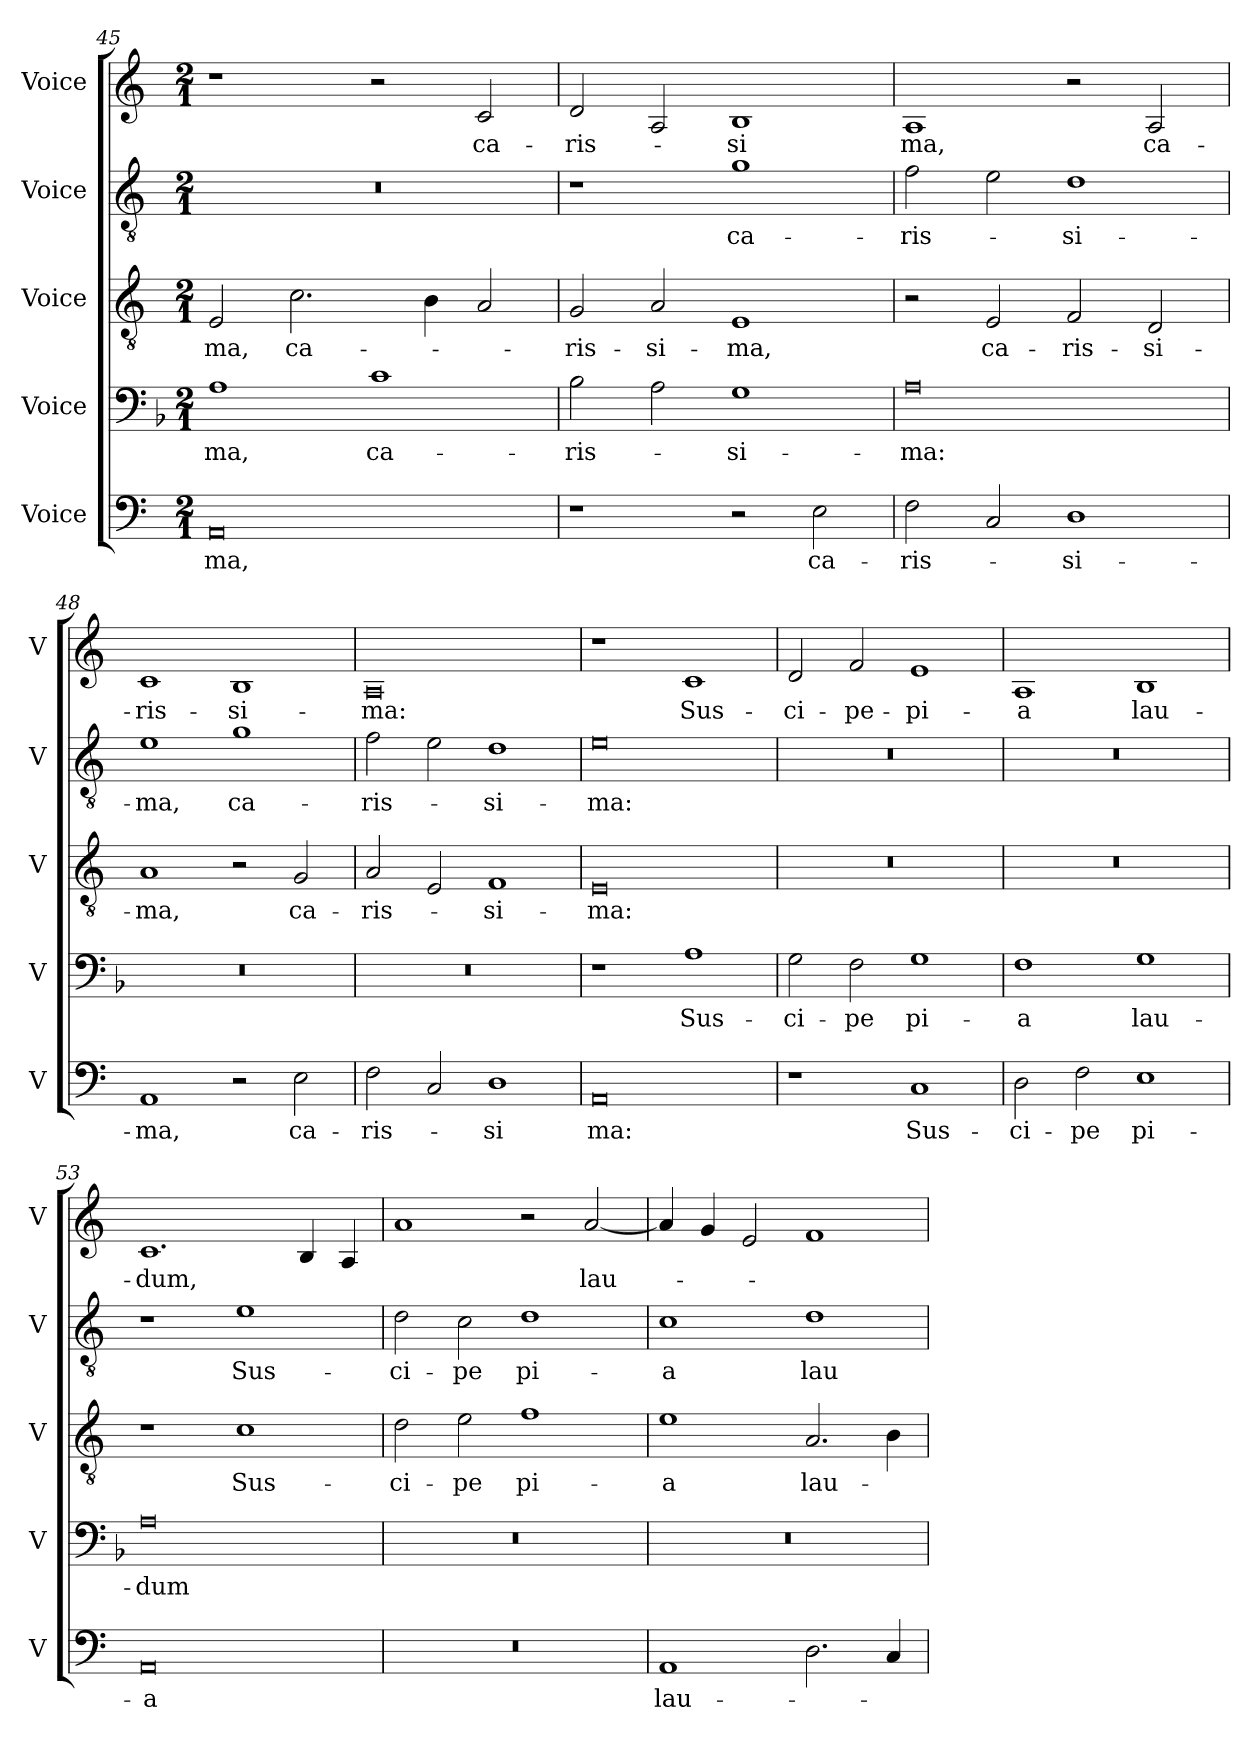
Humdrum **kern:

**kern	**text	**kern	**text	**kern	**text	**kern	**text	**kern	**text
*part5	*part5	*part4	*part4	*part3	*part3	*part2	*part2	*part1	*part1
*staff5	*staff5	*staff4	*staff4	*staff3	*staff3	*staff2	*staff2	*staff1	*staff1
*I"Voice	*	*I"Voice	*	*I"Voice	*	*I"Voice	*	*I"Voice	*
*I'V	*	*I'V	*	*I'V	*	*I'V	*	*I'V	*
!!LO:LB:g=z
*clefF4	*	*clefF4	*	*clefGv2	*	*clefGv2	*	*clefG2	*
*k[]	*	*k[b-]	*	*k[]	*	*k[]	*	*k[]	*
*M2/1	*	*M2/1	*	*M2/1	*	*M2/1	*	*M2/1	*
=45	=45	=45	=45	=45	=45	=45	=45	=45	=45
!	!LO:LY:b	!	!LO:LY:b	!	!LO:LY:b	!	!	!	!
0AA	-ma,	1A	-ma,	2E/	-ma,	0r	.	1r	.
!	!	!	!	!	!LO:LY:b	!	!	!	!
.	.	.	.	2.c\	ca-	.	.	.	.
!	!	!	!LO:LY:b	!	!	!	!	!	!
.	.	1c	ca-	.	.	.	.	2r	.
.	.	.	.	4B\	.	.	.	.	.
!	!	!	!	!	!	!	!	!	!LO:LY:b
.	.	.	.	2A/	.	.	.	2c/	ca-
=46	=46	=46	=46	=46	=46	=46	=46	=46	=46
!	!	!	!LO:LY:b	!	!LO:LY:b	!	!	!	!LO:LY:b
1r	.	2B-\	-ris-	2G/	-ris-	1r	.	2d/	-ris-
!	!	!	!	!	!LO:LY:b	!	!	!	!
.	.	2A\	.	2A/	-si-	.	.	2A/	.
!	!	!	!LO:LY:b	!	!LO:LY:b	!	!LO:LY:b	!	!LO:LY:b
2r	.	1G	-si-	1E	-ma,	1g	ca-	1B	-si
!	!LO:LY:b	!	!	!	!	!	!	!	!
2E\	ca-	.	.	.	.	.	.	.	.
=47	=47	=47	=47	=47	=47	=47	=47	=47	=47
!	!LO:LY:b	!	!LO:LY:b	!	!	!	!LO:LY:b	!	!LO:LY:b
2F\	-ris-	0A	-ma:	2r	.	2f\	-ris-	1A	ma,
!	!	!	!	!	!LO:LY:b	!	!	!	!
2C/	.	.	.	2E/	ca-	2e\	.	.	.
!	!LO:LY:b	!	!	!	!LO:LY:b	!	!LO:LY:b	!	!
1D	-si-	.	.	2F/	-ris-	1d	-si-	2r	.
!	!	!	!	!	!LO:LY:b	!	!	!	!LO:LY:b
.	.	.	.	2D/	-si-	.	.	2A/	ca-
=48	=48	=48	=48	=48	=48	=48	=48	=48	=48
!	!LO:LY:b	!	!	!	!LO:LY:b	!	!LO:LY:b	!	!LO:LY:b
1AA	-ma,	0r	.	1A	-ma,	1e	-ma,	1c	-ris-
!	!	!	!	!	!	!	!LO:LY:b	!	!LO:LY:b
2r	.	.	.	2r	.	1g	ca-	1B	-si-
!	!LO:LY:b	!	!	!	!LO:LY:b	!	!	!	!
2E\	ca-	.	.	2G/	ca-	.	.	.	.
=49	=49	=49	=49	=49	=49	=49	=49	=49	=49
!	!LO:LY:b	!	!	!	!LO:LY:b	!	!LO:LY:b	!	!LO:LY:b
2F\	-ris-	0r	.	2A/	-ris-	2f\	-ris-	0A	-ma:
2C/	.	.	.	2E/	.	2e\	.	.	.
!	!LO:LY:b	!	!	!	!LO:LY:b	!	!LO:LY:b	!	!
1D	-si	.	.	1F	-si-	1d	-si-	.	.
=50	=50	=50	=50	=50	=50	=50	=50	=50	=50
!	!LO:LY:b	!	!	!	!LO:LY:b	!	!LO:LY:b	!	!
0AA	ma:	1r	.	0E	-ma:	0e	-ma:	1r	.
!	!	!	!LO:LY:b	!	!	!	!	!	!LO:LY:b
.	.	1A	Sus-	.	.	.	.	1c	Sus-
=51	=51	=51	=51	=51	=51	=51	=51	=51	=51
!	!	!	!LO:LY:b	!	!	!	!	!	!LO:LY:b
1r	.	2G\	-ci-	0r	.	0r	.	2d/	-ci-
!	!	!	!LO:LY:b	!	!	!	!	!	!LO:LY:b
.	.	2F\	-pe	.	.	.	.	2f/	-pe-
!	!LO:LY:b	!	!LO:LY:b	!	!	!	!	!	!LO:LY:b
1C	Sus-	1G	pi-	.	.	.	.	1e	-pi-
!!LO:PB:g=z
=52	=52	=52	=52	=52	=52	=52	=52	=52	=52
!	!LO:LY:b	!	!LO:LY:b	!	!	!	!	!	!LO:LY:b
2D\	-ci-	1F	-a	0r	.	0r	.	1A	-a
!	!LO:LY:b	!	!	!	!	!	!	!	!
2F\	-pe	.	.	.	.	.	.	.	.
!	!LO:LY:b	!	!LO:LY:b	!	!	!	!	!	!LO:LY:b
1E	pi-	1G	lau-	.	.	.	.	1B	lau-
=53	=53	=53	=53	=53	=53	=53	=53	=53	=53
!	!LO:LY:b	!	!LO:LY:b	!	!	!	!	!	!LO:LY:b
0AA	-a	0A	-dum	1r	.	1r	.	1.c	-dum,
!	!	!	!	!	!LO:LY:b	!	!LO:LY:b	!	!
.	.	.	.	1c	Sus-	1e	Sus-	.	.
.	.	.	.	.	.	.	.	4B/	.
.	.	.	.	.	.	.	.	4A/	.
=54	=54	=54	=54	=54	=54	=54	=54	=54	=54
!	!	!	!	!	!LO:LY:b	!	!LO:LY:b	!	!
0r	.	0r	.	2d\	-ci-	2d\	-ci-	1a	.
!	!	!	!	!	!LO:LY:b	!	!LO:LY:b	!	!
.	.	.	.	2e\	-pe	2c\	-pe	.	.
!	!	!	!	!	!LO:LY:b	!	!LO:LY:b	!	!
.	.	.	.	1f	pi-	1d	pi-	2r	.
!	!	!	!	!	!	!	!	!	!LO:LY:b
.	.	.	.	.	.	.	.	[2a/	lau-
=55	=55	=55	=55	=55	=55	=55	=55	=55	=55
!	!LO:LY:b	!	!	!	!LO:LY:b	!	!LO:LY:b	!	!
1AA	lau-	0r	.	1e	-a	1c	-a	4a/]	.
.	.	.	.	.	.	.	.	4g/	.
.	.	.	.	.	.	.	.	2e/	.
!	!	!	!	!	!LO:LY:b	!	!LO:LY:b	!	!
2.D\	.	.	.	2.A/	lau-	1d	lau-	1f	.
4C/	.	.	.	4B\	.	.	.	.	.
=	=	=	=	=	=	=	=	=	=
*-	*-	*-	*-	*-	*-	*-	*-	*-	*-
